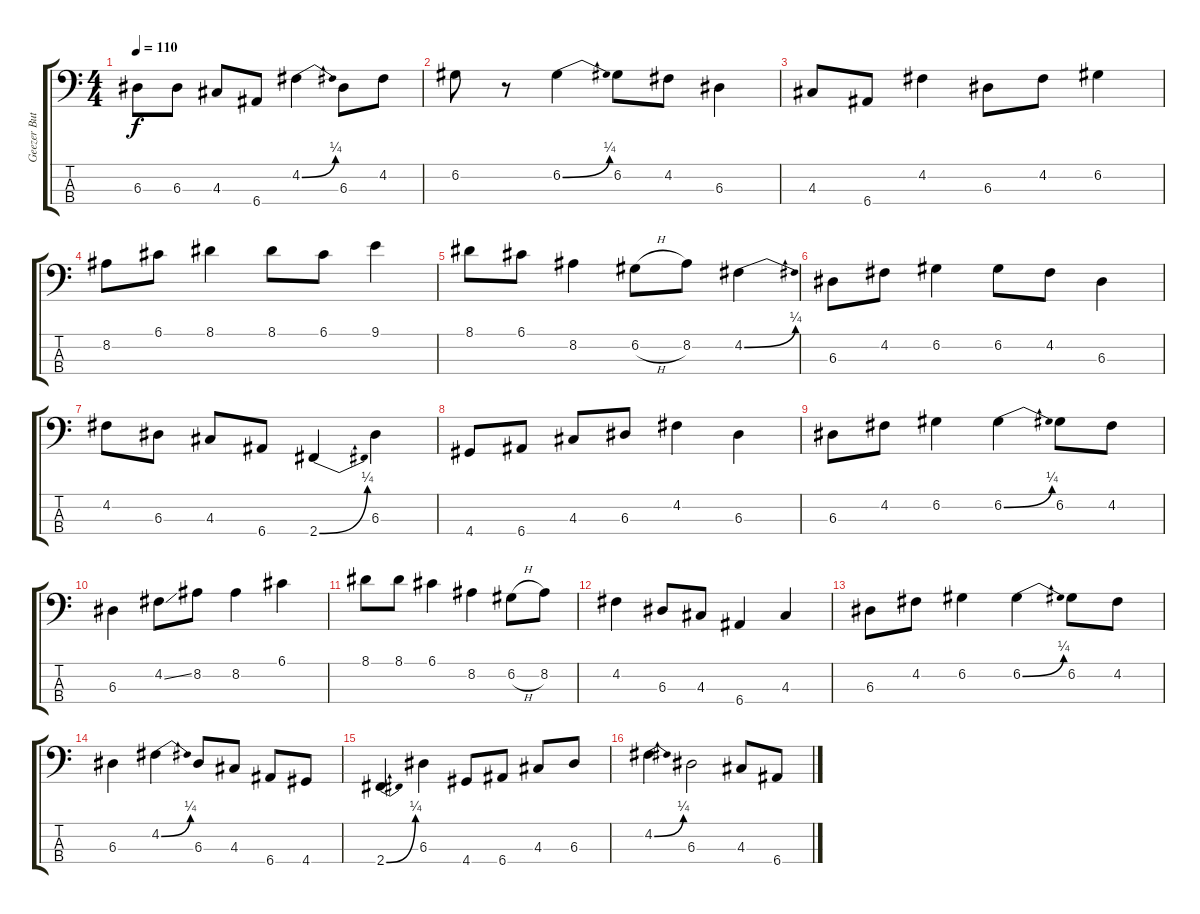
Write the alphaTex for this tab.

\track ("Geezer Butler (Bass)" "Geezer But") {instrument slapbass1}
\staff {score tabs}
\tuning (G2 D2 A1 E1) {hide}
\ts (4 4)
\tempo 110
\tempo 173
\tempo 110
\clef f4
\ks c
6.3.8{dy f instrument slapbass1} 6.3.8 4.3.8 6.4.8 4.2{be (bend 0 0 60 1)}.4 6.3.8 4.2.8 |
6.2.8 r.8 6.2{be (bend 0 0 60 1)}.4 6.2.8 4.2.8 6.3.4 |
4.3.8 6.4.8 4.2.4 6.3.8 4.2.8 6.2.4 |
8.2.8 6.1.8 8.1.4 8.1.8 6.1.8 9.1.4 |
8.1.8 6.1.8 8.2.4 6.2{h}.8 8.2.8 4.2{be (bend 0 0 60 1)}.4 |
6.3.8 4.2.8 6.2.4 6.2.8 4.2.8 6.3.4 |
4.2.8 6.3.8 4.3.8 6.4.8 2.4{be (bend 0 0 60 1)}.4 6.3.4 |
4.4.8 6.4.8 4.3.8 6.3.8 4.2.4 6.3.4 |
6.3.8 4.2.8 6.2.4 6.2{be (bend 0 0 60 1)}.4 6.2.8 4.2.8 |
6.3.4 4.2{ss}.8 8.2.8 8.2.4 6.1.4 |
8.1.8 8.1.8 6.1.4 8.2.4 6.2{h}.8 8.2.8 |
4.2.4 6.3.8 4.3.8 6.4.4 4.3.4 |
6.3.8 4.2.8 6.2.4 6.2{be (bend 0 0 60 1)}.4 6.2.8 4.2.8 |
6.3.4 4.2{be (bend 0 0 60 1)}.4 6.3.8 4.3.8 6.4.8 4.4.8 |
2.4{be (bend 0 0 60 1)}.4 6.3.4 4.4.8 6.4.8 4.3.8 6.3.8 |
4.2{be (bend 0 0 60 1)}.4 6.3.2 4.3.8 6.4.8
